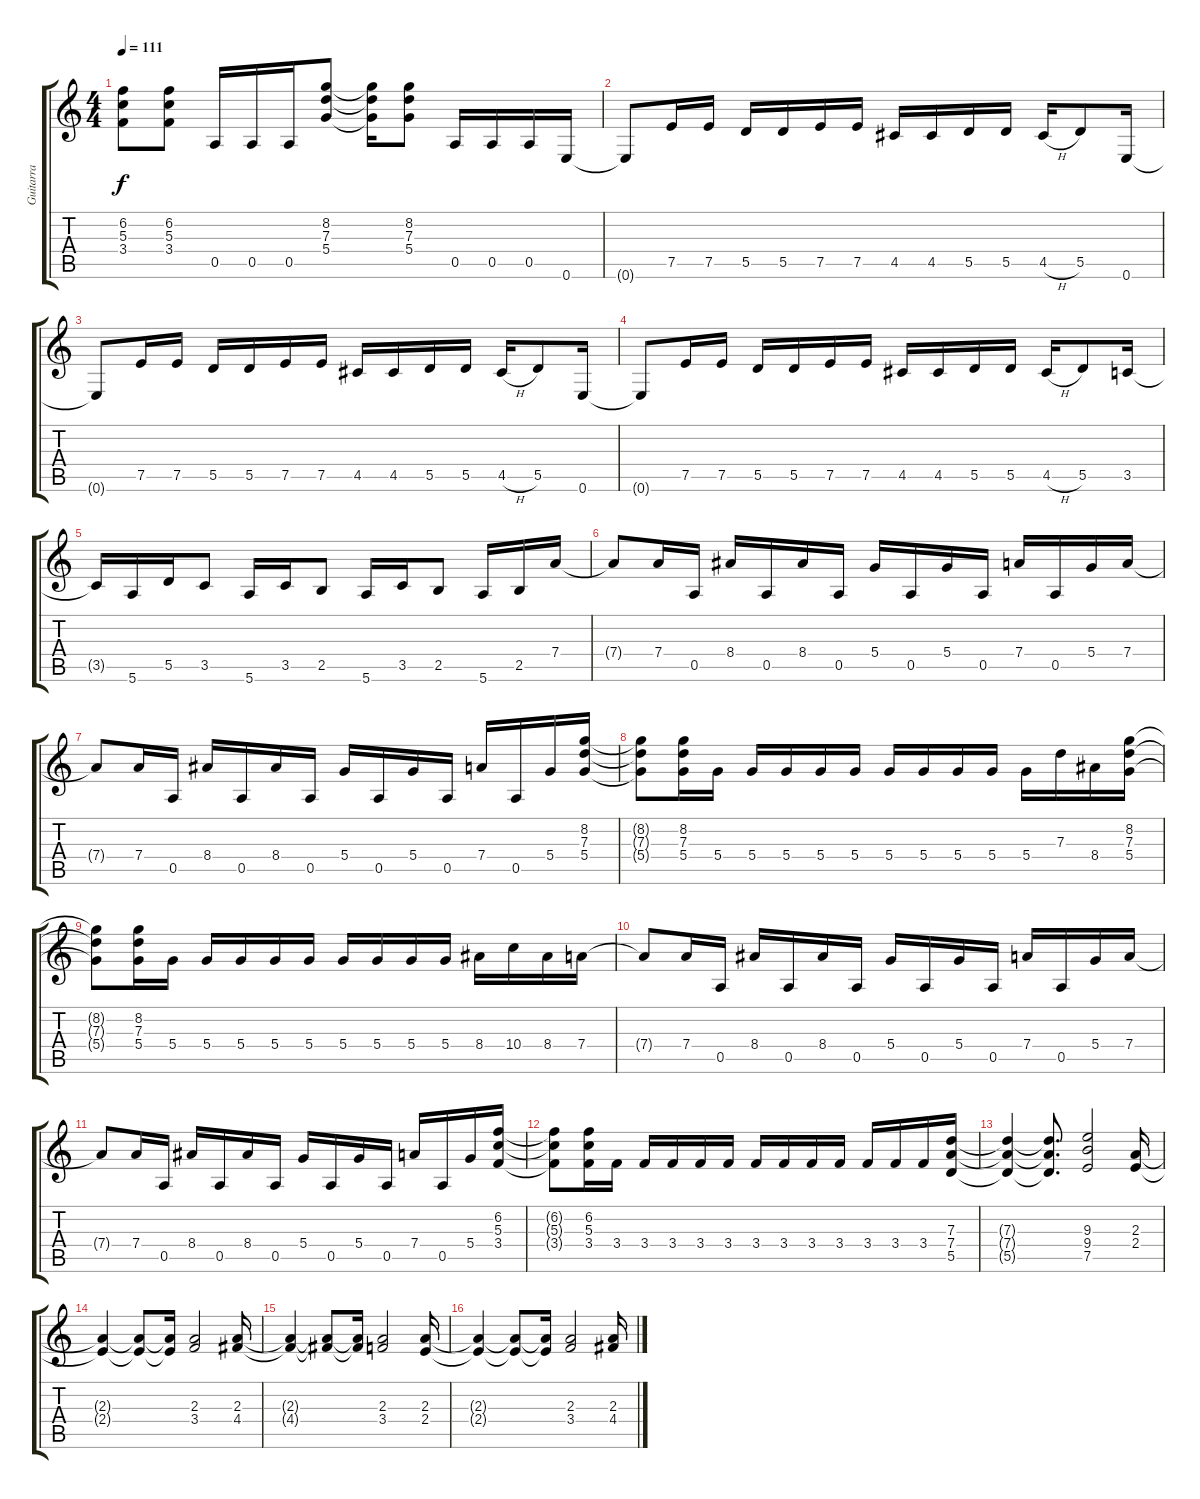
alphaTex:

\track ("Guitarra" "Guitarra") {instrument distortionguitar}
\staff {score tabs}
\tuning (E4 B3 G3 D3 A2 E2) {hide}
\ts (4 4)
\tempo 111
\clef g2
\ks c
(6.2{t} 5.3{t} 3.4{t}).8{dy f} (6.2 5.3 3.4).8 0.5.16 0.5.16 0.5.16 (8.2 7.3 5.4).8 (8.2{t} 7.3{t} 5.4{t}).16 (8.2 7.3 5.4).8 0.5.16 0.5.16 0.5.16 0.6.16 |
0.6{t}.8 7.5.16 7.5.16 5.5.16 5.5.16 7.5.16 7.5.16 4.5.16 4.5.16 5.5.16 5.5.16 4.5{h}.16 5.5.8 0.6.16 |
0.6{t}.8 7.5.16 7.5.16 5.5.16 5.5.16 7.5.16 7.5.16 4.5.16 4.5.16 5.5.16 5.5.16 4.5{h}.16 5.5.8 0.6.16 |
0.6{t}.8 7.5.16 7.5.16 5.5.16 5.5.16 7.5.16 7.5.16 4.5.16 4.5.16 5.5.16 5.5.16 4.5{h}.16 5.5.8 3.5.16 |
3.5{t}.16 5.6.16 5.5.16 3.5.8 5.6.16 3.5.16 2.5.8 5.6.16 3.5.16 2.5.8 5.6.16 2.5.16 7.4.16 |
7.4{t}.8 7.4.16 0.5.16 8.4.16 0.5.16 8.4.16 0.5.16 5.4.16 0.5.16 5.4.16 0.5.16 7.4.16 0.5.16 5.4.16 7.4.16 |
7.4{t}.8 7.4.16 0.5.16 8.4.16 0.5.16 8.4.16 0.5.16 5.4.16 0.5.16 5.4.16 0.5.16 7.4.16 0.5.16 5.4.16 (8.2 7.3 5.4).16 |
(8.2{t} 7.3{t} 5.4{t}).8 (8.2 7.3 5.4).16 5.4.16 5.4.16 5.4.16 5.4.16 5.4.16 5.4.16 5.4.16 5.4.16 5.4.16 5.4.16 7.3.16 8.4.16 (8.2 7.3 5.4).16 |
(8.2{t} 7.3{t} 5.4{t}).8 (8.2 7.3 5.4).16 5.4.16 5.4.16 5.4.16 5.4.16 5.4.16 5.4.16 5.4.16 5.4.16 5.4.16 8.4.16 10.4.16 8.4.16 7.4.16 |
7.4{t}.8 7.4.16 0.5.16 8.4.16 0.5.16 8.4.16 0.5.16 5.4.16 0.5.16 5.4.16 0.5.16 7.4.16 0.5.16 5.4.16 7.4.16 |
7.4{t}.8 7.4.16 0.5.16 8.4.16 0.5.16 8.4.16 0.5.16 5.4.16 0.5.16 5.4.16 0.5.16 7.4.16 0.5.16 5.4.16 (6.2 5.3 3.4).16 |
(6.2{t} 5.3{t} 3.4{t}).8 (6.2 5.3 3.4).16 3.4.16 3.4.16 3.4.16 3.4.16 3.4.16 3.4.16 3.4.16 3.4.16 3.4.16 3.4.16 3.4.16 3.4.16 (7.3 7.4 5.5).16 |
(7.3{t} 7.4{t} 5.5{t}).4 (7.3{t} 7.4{t} 5.5{t}).8{d} (9.3 9.4 7.5).2 (2.3 2.4).16 |
(2.3{t} 2.4{t}).4 (2.3{t} 2.4{t}).8 (2.3{t} 2.4{t}).16 (2.3 3.4).2 (2.3 4.4).16 |
(2.3{t} 4.4{t}).4 (2.3{t} 4.4{t}).8 (2.3{t} 4.4{t}).16 (2.3 3.4).2 (2.3 2.4).16 |
(2.3{t} 2.4{t}).4 (2.3{t} 2.4{t}).8 (2.3{t} 2.4{t}).16 (2.3 3.4).2 (2.3 4.4).16
